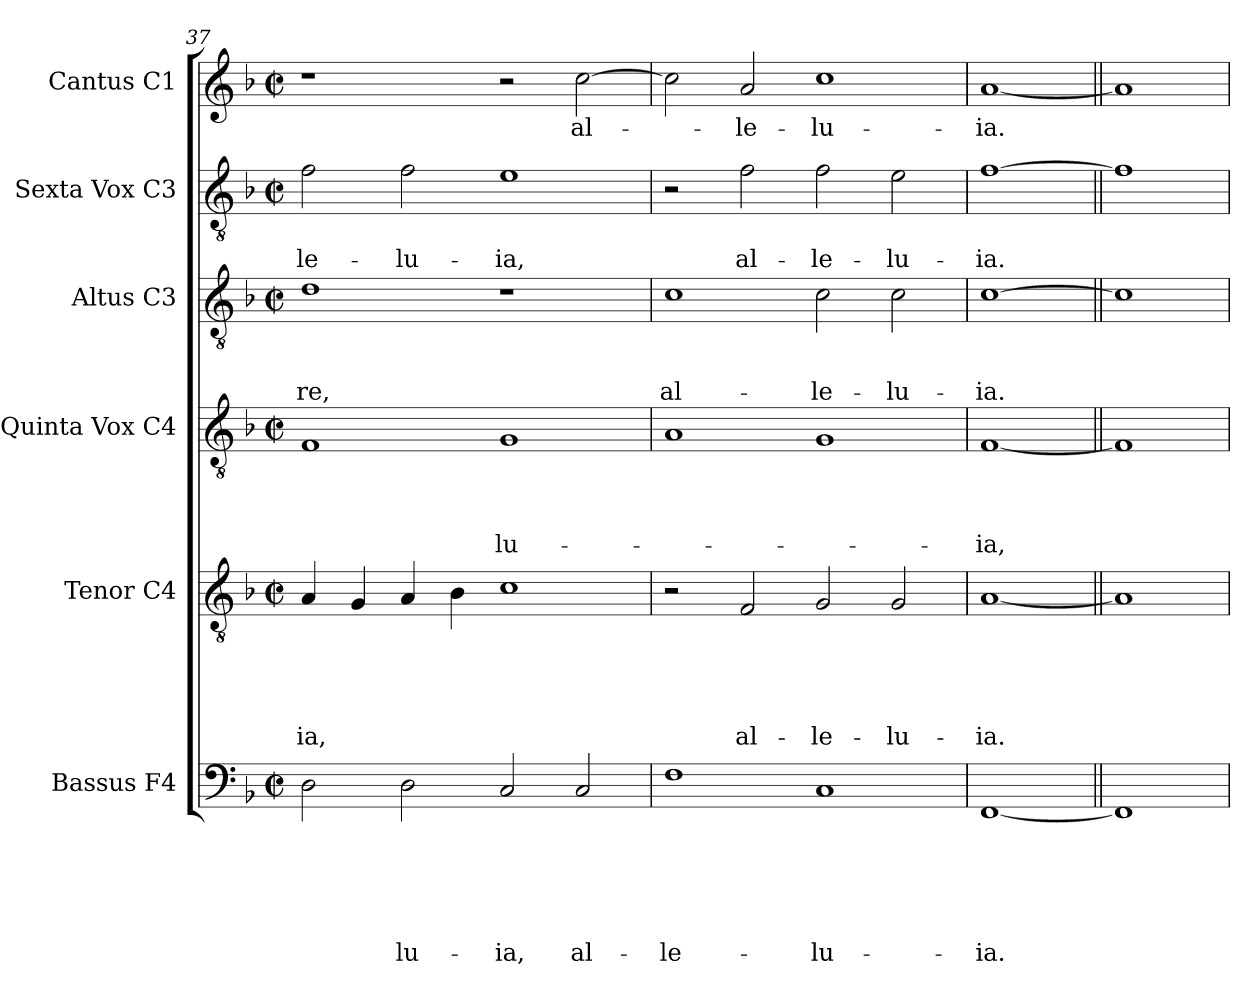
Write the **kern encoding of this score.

**kern	**text	**text	**text	**text	**text	**text	**kern	**text	**text	**text	**text	**text	**kern	**text	**text	**text	**text	**kern	**text	**text	**text	**kern	**text	**text	**kern	**text
*part6	*part6	*part6	*part6	*part6	*part6	*part6	*part5	*part5	*part5	*part5	*part5	*part5	*part4	*part4	*part4	*part4	*part4	*part3	*part3	*part3	*part3	*part2	*part2	*part2	*part1	*part1
*staff6	*staff6	*staff6	*staff6	*staff6	*staff6	*staff6	*staff5	*staff5	*staff5	*staff5	*staff5	*staff5	*staff4	*staff4	*staff4	*staff4	*staff4	*staff3	*staff3	*staff3	*staff3	*staff2	*staff2	*staff2	*staff1	*staff1
*I"Bassus F4	*	*	*	*	*	*	*I"Tenor C4	*	*	*	*	*	*I"Quinta Vox C4	*	*	*	*	*I"Altus C3	*	*	*	*I"Sexta Vox C3	*	*	*I"Cantus C1	*
*I'B	*	*	*	*	*	*	*I'T	*	*	*	*	*	*	*	*	*	*	*I'A	*	*	*	*	*	*	*I'C	*
*clefF4	*	*	*	*	*	*	*clefGv2	*	*	*	*	*	*clefGv2	*	*	*	*	*clefGv2	*	*	*	*clefGv2	*	*	*clefG2	*
*k[b-]	*	*	*	*	*	*	*k[b-]	*	*	*	*	*	*k[b-]	*	*	*	*	*k[b-]	*	*	*	*k[b-]	*	*	*k[b-]	*
*F:	*	*	*	*	*	*	*F:	*	*	*	*	*	*F:	*	*	*	*	*F:	*	*	*	*F:	*	*	*F:	*
*M2/2	*	*	*	*	*	*	*M2/2	*	*	*	*	*	*M2/2	*	*	*	*	*M2/2	*	*	*	*M2/2	*	*	*M2/2	*
*met(c|)	*	*	*	*	*	*	*met(c|)	*	*	*	*	*	*met(c|)	*	*	*	*	*met(c|)	*	*	*	*met(c|)	*	*	*met(c|)	*
=37	=37	=37	=37	=37	=37	=37	=37	=37	=37	=37	=37	=37	=37	=37	=37	=37	=37	=37	=37	=37	=37	=37	=37	=37	=37	=37
!	!	!	!	!	!	!	!	!	!	!	!	!LO:LY:b	!	!	!	!	!	!	!	!	!LO:LY:b	!	!	!LO:LY:b	!	!
2D\	.	.	.	.	.	.	4A/	.	.	.	.	-ia,	1F	.	.	.	.	1d	.	.	-re,	2f\	.	-le-	1r	.
.	.	.	.	.	.	.	4G/	.	.	.	.	.	.	.	.	.	.	.	.	.	.	.	.	.	.	.
!	!	!	!	!	!	!LO:LY:b	!	!	!	!	!	!	!	!	!	!	!	!	!	!	!	!	!	!LO:LY:b	!	!
2D\	.	.	.	.	.	-lu-	4A/	.	.	.	.	.	.	.	.	.	.	.	.	.	.	2f\	.	-lu-	.	.
.	.	.	.	.	.	.	4B-\	.	.	.	.	.	.	.	.	.	.	.	.	.	.	.	.	.	.	.
!	!	!	!	!	!	!LO:LY:b	!	!	!	!	!	!	!	!	!	!	!LO:LY:b	!	!	!	!	!	!	!LO:LY:b	!	!
2C/	.	.	.	.	.	-ia,	1c	.	.	.	.	.	1G	.	.	.	-lu-	1r	.	.	.	1e	.	-ia,	2r	.
!	!	!	!	!	!	!LO:LY:b	!	!	!	!	!	!	!	!	!	!	!	!	!	!	!	!	!	!	!	!LO:LY:b
2C/	.	.	.	.	.	al-	.	.	.	.	.	.	.	.	.	.	.	.	.	.	.	.	.	.	[2cc\	al-
=38	=38	=38	=38	=38	=38	=38	=38	=38	=38	=38	=38	=38	=38	=38	=38	=38	=38	=38	=38	=38	=38	=38	=38	=38	=38	=38
!	!	!	!	!	!	!LO:LY:b	!	!	!	!	!	!	!	!	!	!	!	!	!	!	!LO:LY:b	!	!	!	!	!
1F	.	.	.	.	.	-le-	2r	.	.	.	.	.	1A	.	.	.	.	1c	.	.	al-	2r	.	.	2cc\]	.
!	!	!	!	!	!	!	!	!	!	!	!	!LO:LY:b	!	!	!	!	!	!	!	!	!	!	!	!LO:LY:b	!	!LO:LY:b
.	.	.	.	.	.	.	2F/	.	.	.	.	al-	.	.	.	.	.	.	.	.	.	2f\	.	al-	2a/	-le-
!	!	!	!	!	!	!LO:LY:b	!	!	!	!	!	!LO:LY:b	!	!	!	!	!	!	!	!	!LO:LY:b	!	!	!LO:LY:b	!	!LO:LY:b
1C	.	.	.	.	.	-lu-	2G/	.	.	.	.	-le-	1G	.	.	.	.	2c\	.	.	-le-	2f\	.	-le-	1cc	-lu-
!	!	!	!	!	!	!	!	!	!	!	!	!LO:LY:b	!	!	!	!	!	!	!	!	!LO:LY:b	!	!	!LO:LY:b	!	!
.	.	.	.	.	.	.	2G/	.	.	.	.	-lu-	.	.	.	.	.	2c\	.	.	-lu-	2e\	.	-lu-	.	.
=39	=39	=39	=39	=39	=39	=39	=39	=39	=39	=39	=39	=39	=39	=39	=39	=39	=39	=39	=39	=39	=39	=39	=39	=39	=39	=39
!	!	!	!	!	!	!LO:LY:b	!	!	!	!	!	!LO:LY:b	!	!	!	!	!LO:LY:b	!	!	!	!LO:LY:b	!	!	!LO:LY:b	!	!LO:LY:b
[1FF	.	.	.	.	.	-ia.	[1A	.	.	.	.	-ia.	[1F	.	.	.	-ia,	[1c	.	.	-ia.	[1f	.	-ia.	[1a	-ia.
=40||	=40||	=40||	=40||	=40||	=40||	=40||	=40||	=40||	=40||	=40||	=40||	=40||	=40||	=40||	=40||	=40||	=40||	=40||	=40||	=40||	=40||	=40||	=40||	=40||	=40||	=40||
1FF]	.	.	.	.	.	.	1A]	.	.	.	.	.	1F]	.	.	.	.	1c]	.	.	.	1f]	.	.	1a]	.
=	=	=	=	=	=	=	=	=	=	=	=	=	=	=	=	=	=	=	=	=	=	=	=	=	=	=
*-	*-	*-	*-	*-	*-	*-	*-	*-	*-	*-	*-	*-	*-	*-	*-	*-	*-	*-	*-	*-	*-	*-	*-	*-	*-	*-
